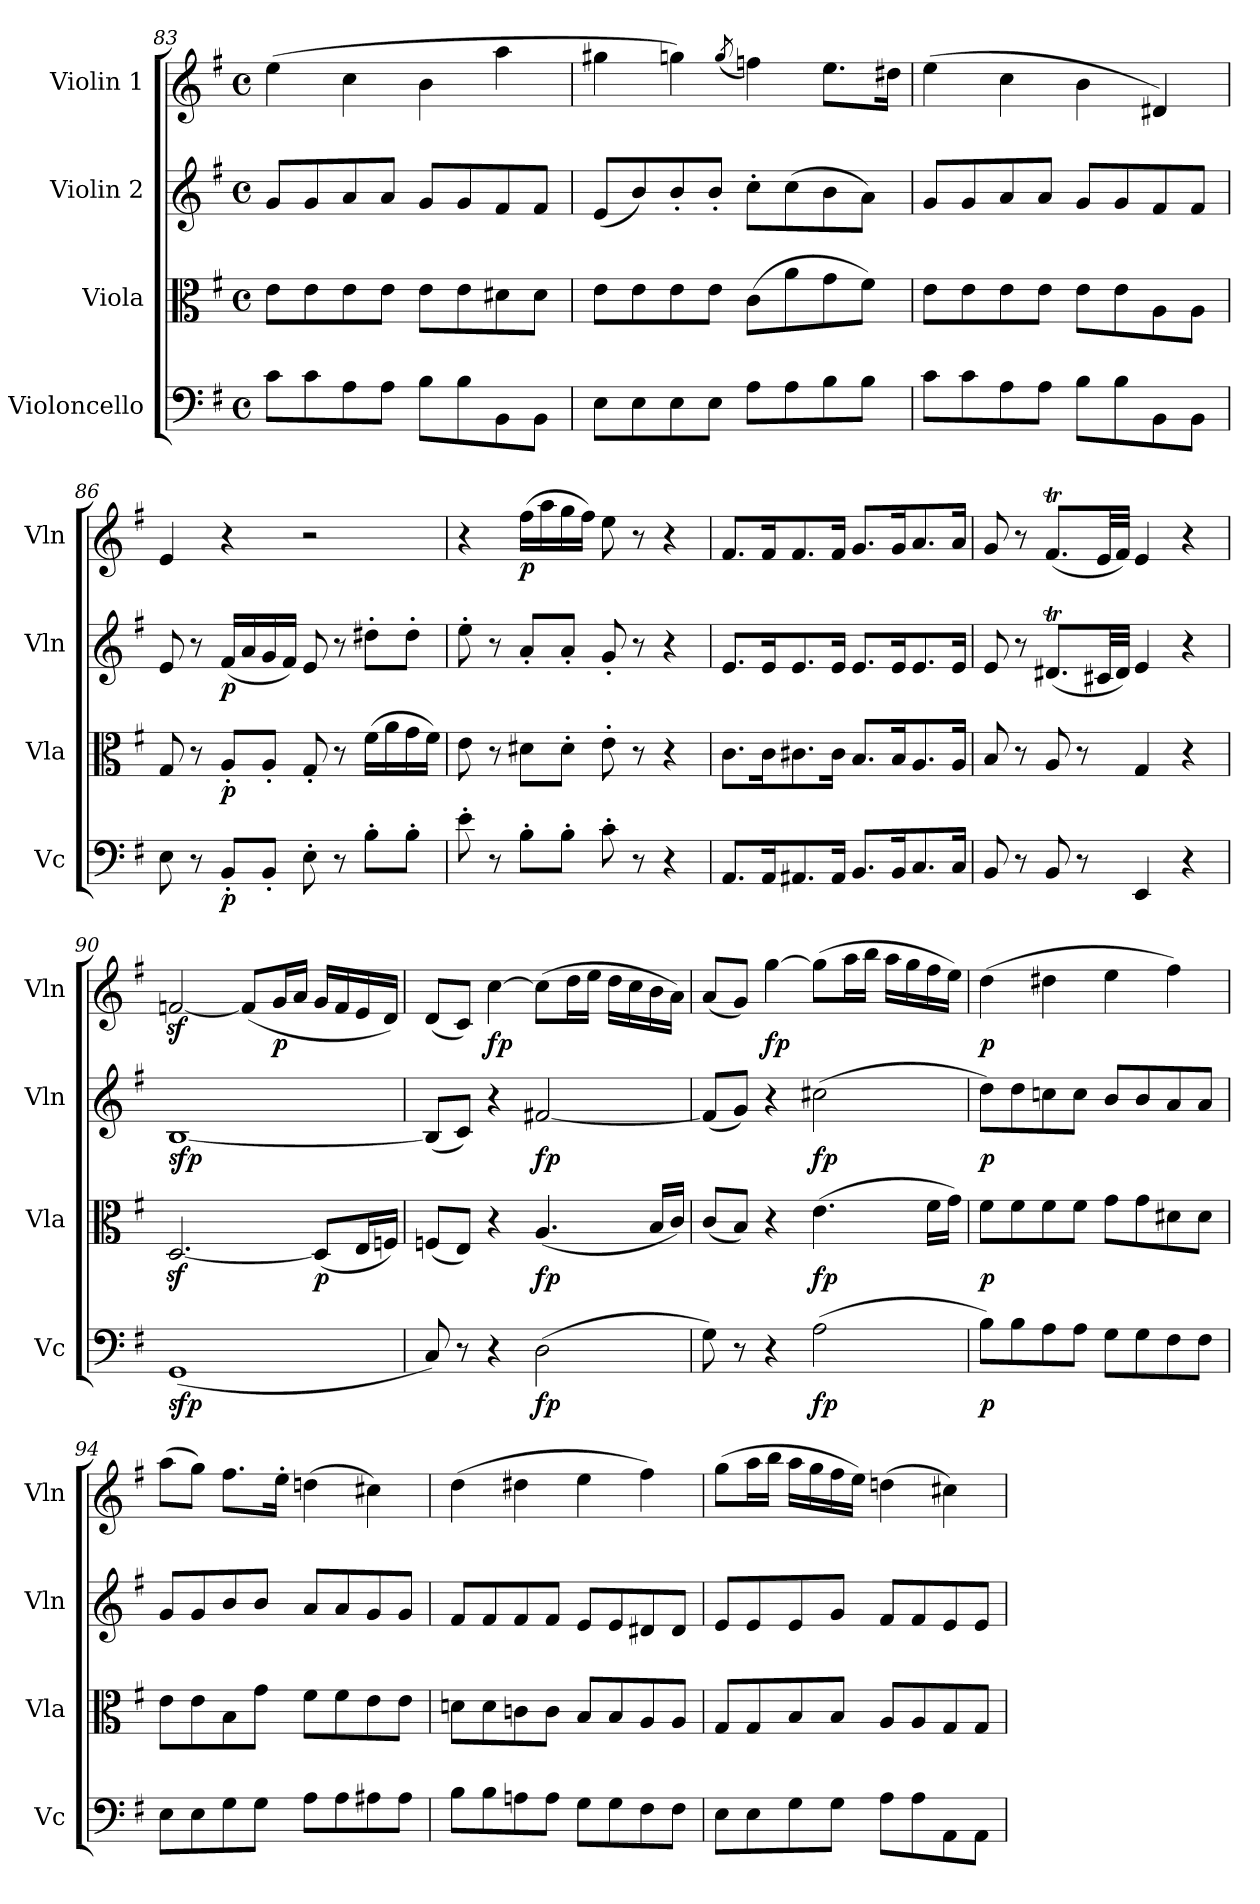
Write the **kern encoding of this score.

**kern	**dynam	**kern	**dynam	**kern	**dynam	**kern	**dynam
*part4	*part4	*part3	*part3	*part2	*part2	*part1	*part1
*staff4	*staff4	*staff3	*staff3	*staff2	*staff2	*staff1	*staff1
*I"Violoncello	*	*I"Viola	*	*I"Violin 2	*	*I"Violin 1	*
*I'Vc	*	*I'Vla	*	*I'Vln	*	*I'Vln	*
*clefF4	*	*clefC3	*	*clefG2	*	*clefG2	*
*k[f#]	*	*k[f#]	*	*k[f#]	*	*k[f#]	*
*M4/4	*	*M4/4	*	*M4/4	*	*M4/4	*
*met(c)	*	*met(c)	*	*met(c)	*	*met(c)	*
=83	=83	=83	=83	=83	=83	=83	=83
8c\L	.	8e\L	.	8g/L	.	(4ee\	.
8c\	.	8e\	.	8g/	.	.	.
8A\	.	8e\	.	8a/	.	4cc\	.
8A\J	.	8e\J	.	8a/J	.	.	.
8B\L	.	8e\L	.	8g/L	.	4b\	.
8B\	.	8e\	.	8g/	.	.	.
8BB\	.	8d#X\	.	8f#/	.	4aa\	.
8BB\J	.	8d#\J	.	8f#/J	.	.	.
=84	=84	=84	=84	=84	=84	=84	=84
8E\L	.	8e\L	.	(8e/L	.	4gg#X\	.
8E\	.	8e\	.	8b/)	.	.	.
8E\	.	8e\	.	8b'/	.	4ggn\)	.
8E\J	.	8e\J	.	8b'/J	.	.	.
.	.	.	.	.	.	(8qgg/	.
8A\L	.	(8c\L	.	8cc'\L	.	4ffn\)	.
8A\	.	8a\	.	(8cc\	.	.	.
8B\	.	8g\	.	8b\	.	8.ee\L	.
8B\J	.	8f#\J)	.	8a\J)	.	.	.
.	.	.	.	.	.	16dd#X\Jk	.
=85	=85	=85	=85	=85	=85	=85	=85
8c\L	.	8e\L	.	8g/L	.	(4ee\	.
8c\	.	8e\	.	8g/	.	.	.
8A\	.	8e\	.	8a/	.	4cc\	.
8A\J	.	8e\J	.	8a/J	.	.	.
8B\L	.	8e\L	.	8g/L	.	4b\	.
8B\	.	8e\	.	8g/	.	.	.
8BB\	.	8A\	.	8f#/	.	4d#X/)	.
8BB\J	.	8A\J	.	8f#/J	.	.	.
=86	=86	=86	=86	=86	=86	=86	=86
8E\	.	8G/	.	8e/	.	4e/	.
8r	.	8r	.	8r	.	.	.
!	!LO:DY:b	!	!LO:DY:b	!	!LO:DY:b	!	!
8BB'/L	p	8A'/L	p	(16f#/LL	p	4r	.
.	.	.	.	16a/	.	.	.
8BB'/J	.	8A'/J	.	16g/	.	.	.
.	.	.	.	16f#/JJ)	.	.	.
8E'\	.	8G'/	.	8e/	.	2r	.
8r	.	8r	.	8r	.	.	.
8B'\L	.	(16f#\LL	.	8dd#X'\L	.	.	.
.	.	16a\	.	.	.	.	.
8B'\J	.	16g\	.	8dd#'\J	.	.	.
.	.	16f#\JJ)	.	.	.	.	.
!!LO:PB:g=z
=87	=87	=87	=87	=87	=87	=87	=87
8e'\	.	8e\	.	8ee'\	.	4r	.
8r	.	8r	.	8r	.	.	.
!	!	!	!	!	!	!	!LO:DY:b
8B'\L	.	8d#X\L	.	8a'/L	.	(16ff#\LL	p
.	.	.	.	.	.	16aa\	.
8B'\J	.	8d#'\J	.	8a'/J	.	16gg\	.
.	.	.	.	.	.	16ff#\JJ)	.
8c'\	.	8e'\	.	8g'/	.	8ee\	.
8r	.	8r	.	8r	.	8r	.
4r	.	4r	.	4r	.	4r	.
!!LO:LB:g=z
=88	=88	=88	=88	=88	=88	=88	=88
8.AA/L	.	8.c\L	.	8.e/L	.	8.f#/L	.
16AA/K	.	16c\K	.	16e/K	.	16f#/K	.
8.AA#X/	.	8.c#X\	.	8.e/	.	8.f#/	.
16AA#/Jk	.	16c#\Jk	.	16e/Jk	.	16f#/Jk	.
8.BB/L	.	8.B/L	.	8.e/L	.	8.g/L	.
16BB/K	.	16B/K	.	16e/K	.	16g/K	.
8.C/	.	8.A/	.	8.e/	.	8.a/	.
16C/Jk	.	16A/Jk	.	16e/Jk	.	16a/Jk	.
=89	=89	=89	=89	=89	=89	=89	=89
8BB/	.	8B/	.	8e/	.	8g/	.
8r	.	8r	.	8r	.	8r	.
8BB/	.	8A/	.	(8.d#Xt/L	.	(8.f#t/L	.
8r	.	8r	.	.	.	.	.
.	.	.	.	32c#X/LL	.	32e/LL	.
.	.	.	.	32d#/JJJ)	.	32f#/JJJ)	.
4EE/	.	4G/	.	4e/	.	4e/	.
4r	.	4r	.	4r	.	4r	.
=90	=90	=90	=90	=90	=90	=90	=90
!	!LO:DY:b	!	!	!	!LO:DY:b	!	!
(1GG	sfp	[2.Dz</	.	[1B	sfp	[2fnz</	.
.	.	.	.	.	.	(8f/L]	.
!	!	!	!	!	!	!	!LO:DY:b
.	.	.	.	.	.	16g/L	p
.	.	.	.	.	.	16a/JJ	.
!	!	!	!LO:DY:b	!	!	!	!
.	.	(8D/L]	p	.	.	16g/LL	.
.	.	.	.	.	.	16f/	.
.	.	16E/L	.	.	.	16e/	.
.	.	16Fn/JJ)	.	.	.	16d/JJ)	.
=91	=91	=91	=91	=91	=91	=91	=91
8C/)	.	(8Fn/L	.	(8B/L]	.	(8d/L	.
8r	.	8E/J)	.	8c/J)	.	8c/J)	.
!	!	!	!	!	!	!	!LO:DY:b
4r	.	4r	.	4r	.	[4cc\	fp
!	!LO:DY:b	!	!LO:DY:b	!	!LO:DY:b	!	!
(2D\	fp	(4.A/	fp	[2f#X/	fp	(8cc\L]	.
.	.	.	.	.	.	16dd\L	.
.	.	.	.	.	.	16ee\JJ	.
.	.	.	.	.	.	16dd\LL	.
.	.	.	.	.	.	16cc\	.
.	.	16B/LL	.	.	.	16b\	.
.	.	16c/JJ)	.	.	.	16a\JJ)	.
=92	=92	=92	=92	=92	=92	=92	=92
8G\)	.	(8c/L	.	(8f#/L]	.	(8a/L	.
8r	.	8B/J)	.	8g/J)	.	8g/J)	.
!	!	!	!	!	!	!	!LO:DY:b
4r	.	4r	.	4r	.	[4gg\	fp
!	!LO:DY:b	!	!LO:DY:b	!	!LO:DY:b	!	!
(2A\	fp	(4.e\	fp	(2cc#X\	fp	(8gg\L]	.
.	.	.	.	.	.	16aa\L	.
.	.	.	.	.	.	16bb\JJ	.
.	.	.	.	.	.	16aa\LL	.
.	.	.	.	.	.	16gg\	.
.	.	16f#\LL	.	.	.	16ff#\	.
.	.	16g\JJ)	.	.	.	16ee\JJ)	.
=93	=93	=93	=93	=93	=93	=93	=93
!	!LO:DY:b	!	!LO:DY:b	!	!LO:DY:b	!	!LO:DY:b
8B\L)	p	8f#\L	p	8dd\L)	p	(4dd\	p
8B\	.	8f#\	.	8dd\	.	.	.
8A\	.	8f#\	.	8ccn\	.	4dd#X\	.
8A\J	.	8f#\J	.	8cc\J	.	.	.
8G\L	.	8g\L	.	8b/L	.	4ee\	.
8G\	.	8g\	.	8b/	.	.	.
8F#\	.	8d#X\	.	8a/	.	4ff#\)	.
8F#\J	.	8d#\J	.	8a/J	.	.	.
!!LO:LB:g=z
=94	=94	=94	=94	=94	=94	=94	=94
8E\L	.	8e\L	.	8g/L	.	(8aa\L	.
8E\	.	8e\	.	8g/	.	8gg\J)	.
8G\	.	8B\	.	8b/	.	8.ff#\L	.
8G\J	.	8g\J	.	8b/J	.	.	.
.	.	.	.	.	.	16ee'\Jk	.
8A\L	.	8f#\L	.	8a/L	.	(4ddn\	.
8A\	.	8f#\	.	8a/	.	.	.
8A#X\	.	8e\	.	8g/	.	4cc#X\)	.
8A#\J	.	8e\J	.	8g/J	.	.	.
=95	=95	=95	=95	=95	=95	=95	=95
8B\L	.	8dn\L	.	8f#/L	.	(4dd\	.
8B\	.	8d\	.	8f#/	.	.	.
8An\	.	8cn\	.	8f#/	.	4dd#X\	.
8A\J	.	8c\J	.	8f#/J	.	.	.
8G\L	.	8B/L	.	8e/L	.	4ee\	.
8G\	.	8B/	.	8e/	.	.	.
8F#\	.	8A/	.	8d#X/	.	4ff#\)	.
8F#\J	.	8A/J	.	8d#/J	.	.	.
=96	=96	=96	=96	=96	=96	=96	=96
8E\L	.	8G/L	.	8e/L	.	(8gg\L	.
8E\	.	8G/	.	8e/	.	16aa\L	.
.	.	.	.	.	.	16bb\JJ	.
8G\	.	8B/	.	8e/	.	16aa\LL	.
.	.	.	.	.	.	16gg\	.
8G\J	.	8B/J	.	8g/J	.	16ff#\	.
.	.	.	.	.	.	16ee\JJ)	.
8A\L	.	8A/L	.	8f#/L	.	(4ddn\	.
8A\	.	8A/	.	8f#/	.	.	.
8AA\	.	8G/	.	8e/	.	4cc#X\)	.
8AA\J	.	8G/J	.	8e/J	.	.	.
=	=	=	=	=	=	=	=
*-	*-	*-	*-	*-	*-	*-	*-
